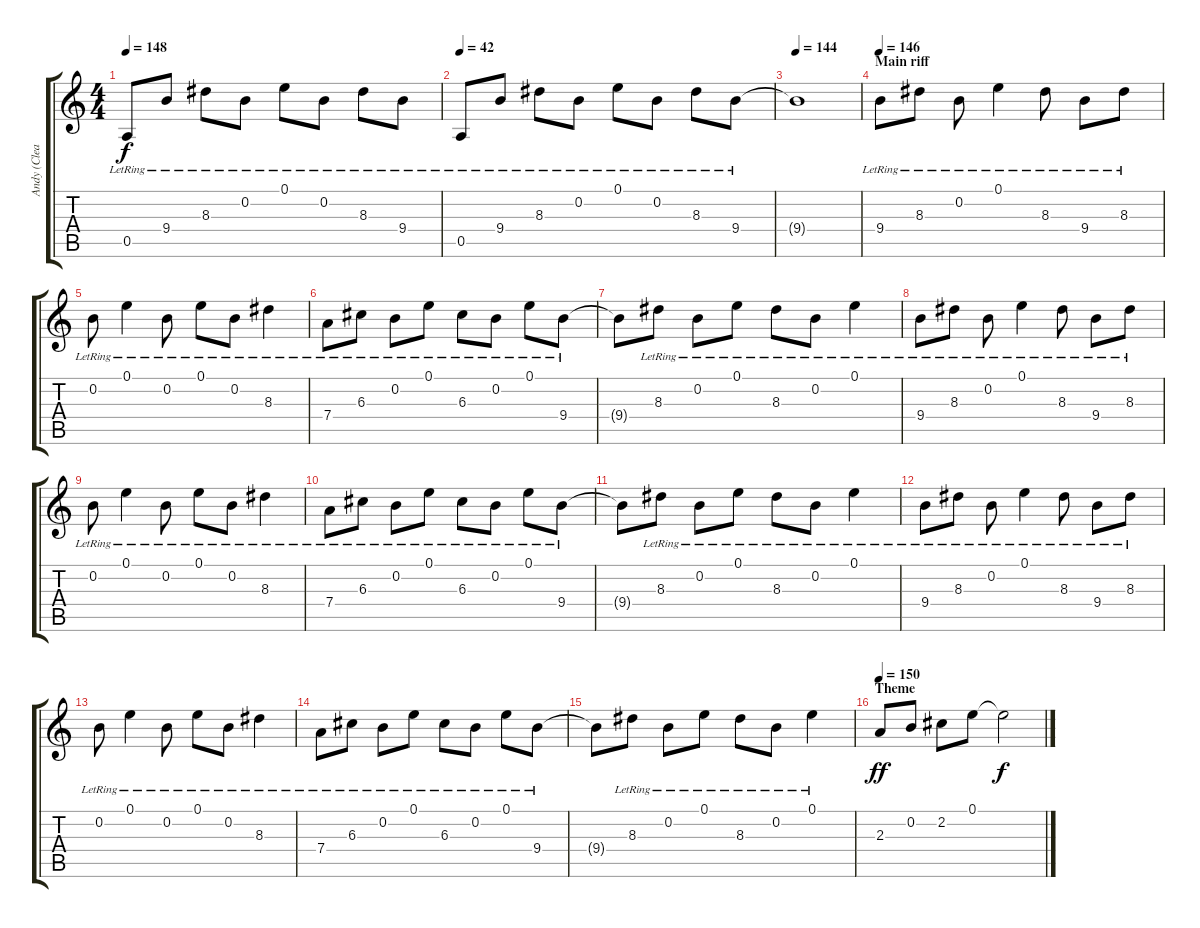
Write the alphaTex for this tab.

\track ("Andy (Clean)" "Andy (Clea") {instrument electricguitarclean}
\staff {score tabs}
\tuning (E4 B3 G3 D3 A2 E2) {hide}
\ts (4 4)
\tempo 148
\clef g2
\ks c
0.5{lr}.8{dy f} 9.4{lr}.8 8.3{lr}.8 0.2{lr}.8 0.1{lr}.8 0.2{lr}.8 8.3{lr}.8 9.4{lr}.8 |
\tempo 42
0.5{lr}.8 9.4{lr}.8 8.3{lr}.8 0.2{lr}.8 0.1{lr}.8 0.2{lr}.8 8.3{lr}.8 9.4{lr}.8 |
\tempo 144
9.4{t}.1 |
\section ("" "Main riff")
\tempo 146
9.4{lr}.8{balance 6} 8.3{lr}.8 0.2{lr}.8 0.1{lr}.4 8.3{lr}.8 9.4{lr}.8 8.3{lr}.8 |
0.2{lr}.8 0.1{lr}.4 0.2{lr}.8 0.1{lr}.8 0.2{lr}.8 8.3{lr}.4 |
7.4{lr}.8 6.3{lr}.8 0.2{lr}.8 0.1{lr}.8 6.3{lr}.8 0.2{lr}.8 0.1{lr}.8 9.4{lr}.8 |
9.4{t}.8 8.3{lr}.8 0.2{lr}.8 0.1{lr}.8 8.3{lr}.8 0.2{lr}.8 0.1{lr}.4 |
9.4{lr}.8 8.3{lr}.8 0.2{lr}.8 0.1{lr}.4 8.3{lr}.8 9.4{lr}.8 8.3{lr}.8 |
0.2{lr}.8 0.1{lr}.4 0.2{lr}.8 0.1{lr}.8 0.2{lr}.8 8.3{lr}.4 |
7.4{lr}.8 6.3{lr}.8 0.2{lr}.8 0.1{lr}.8 6.3{lr}.8 0.2{lr}.8 0.1{lr}.8 9.4{lr}.8 |
9.4{t}.8 8.3{lr}.8 0.2{lr}.8 0.1{lr}.8 8.3{lr}.8 0.2{lr}.8 0.1{lr}.4 |
9.4{lr}.8 8.3{lr}.8 0.2{lr}.8 0.1{lr}.4 8.3{lr}.8 9.4{lr}.8 8.3{lr}.8 |
0.2{lr}.8 0.1{lr}.4 0.2{lr}.8 0.1{lr}.8 0.2{lr}.8 8.3{lr}.4 |
7.4{lr}.8 6.3{lr}.8 0.2{lr}.8 0.1{lr}.8 6.3{lr}.8 0.2{lr}.8 0.1{lr}.8 9.4{lr}.8 |
9.4{t}.8 8.3{lr}.8 0.2{lr}.8 0.1{lr}.8 8.3{lr}.8 0.2{lr}.8 0.1{lr}.4 |
\section ("" "Theme")
\tempo 150
2.3.8{dy ff balance 4} 0.2.8 2.2.8 0.1.8 0.1{t}.2{dy f}
